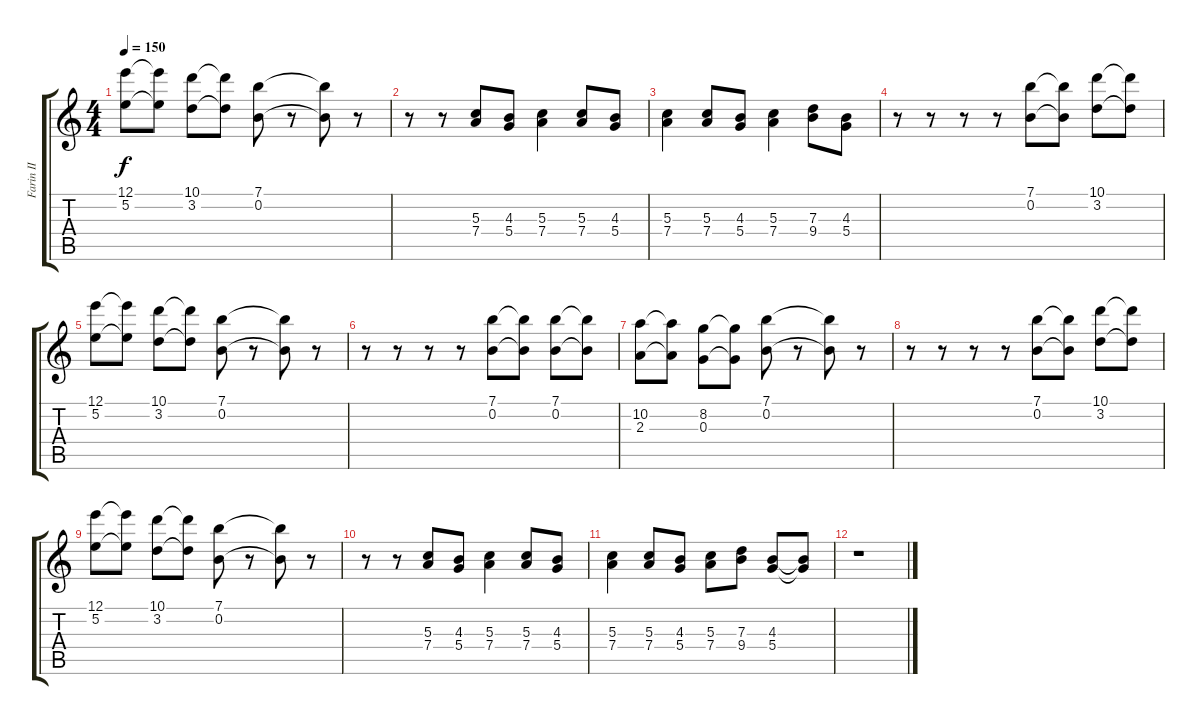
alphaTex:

\track ("Farin II" "Farin II") {instrument distortionguitar}
\staff {score tabs}
\tuning (E4 B3 G3 D3 A2 E2) {hide}
\ts (4 4)
\tempo 150
\clef g2
\ks c
(12.1 5.2).8{dy f} (12.1{t} 5.2{t}).8 (10.1 3.2).8 (10.1{t} 3.2{t}).8 (7.1 0.2).8 r.8 (7.1{t} 0.2{t}).8 r.8 |
r.8 r.8 (5.3 7.4).8 (4.3 5.4).8 (5.3 7.4).4 (5.3 7.4).8 (4.3 5.4).8 |
(5.3 7.4).4 (5.3 7.4).8 (4.3 5.4).8 (5.3 7.4).4 (7.3 9.4).8 (4.3 5.4).8 |
r.8 r.8 r.8 r.8 (7.1 0.2).8 (7.1{t} 0.2{t}).8 (10.1 3.2).8 (10.1{t} 3.2{t}).8 |
(12.1 5.2).8 (12.1{t} 5.2{t}).8 (10.1 3.2).8 (10.1{t} 3.2{t}).8 (7.1 0.2).8 r.8 (7.1{t} 0.2{t}).8 r.8 |
r.8 r.8 r.8 r.8 (7.1 0.2).8 (7.1{t} 0.2{t}).8 (7.1 0.2).8 (7.1{t} 0.2{t}).8 |
(10.2 2.3).8 (10.2{t} 2.3{t}).8 (8.2 0.3).8 (8.2{t} 0.3{t}).8 (7.1 0.2).8 r.8 (7.1{t} 0.2{t}).8 r.8 |
r.8 r.8 r.8 r.8 (7.1 0.2).8 (7.1{t} 0.2{t}).8 (10.1 3.2).8 (10.1{t} 3.2{t}).8 |
(12.1 5.2).8 (12.1{t} 5.2{t}).8 (10.1 3.2).8 (10.1{t} 3.2{t}).8 (7.1 0.2).8 r.8 (7.1{t} 0.2{t}).8 r.8 |
r.8 r.8 (5.3 7.4).8 (4.3 5.4).8 (5.3 7.4).4 (5.3 7.4).8 (4.3 5.4).8 |
(5.3 7.4).4 (5.3 7.4).8 (4.3 5.4).8 (5.3 7.4).8 (7.3 9.4).8 (4.3 5.4).8 (4.3{t} 5.4{t}).8 |
r.1
